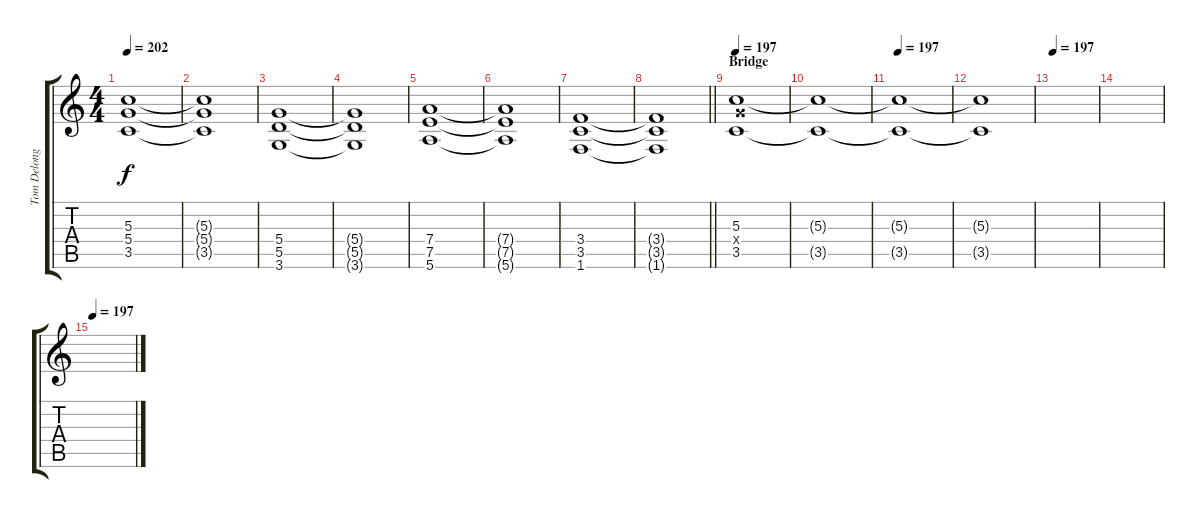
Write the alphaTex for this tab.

\track ("Tom Delonge - Guitar" "Tom Delong") {instrument distortionguitar}
\staff {score tabs}
\tuning (E4 B3 G3 D3 A2 E2) {hide}
\ts (4 4)
\tempo 202
\clef g2
\ks c
(5.3 5.4 3.5).1{dy f} |
(5.3{t} 5.4{t} 3.5{t}).1 |
(5.4 5.5 3.6).1 |
(5.4{t} 5.5{t} 3.6{t}).1 |
(7.4 7.5 5.6).1 |
(7.4{t} 7.5{t} 5.6{t}).1 |
(3.4 3.5 1.6).1 |
\barLineRight lightlight
(3.4{t} 3.5{t} 1.6{t}).1 |
\section ("" "Bridge")
\tempo 197
(5.3 5.4{x} 3.5).1{volume 4} |
(5.3{t} 3.5{t}).1 |
\tempo 197
(5.3{t} 3.5{t}).1 |
(5.3{t} 3.5{t}).1 |
\tempo 197
|
|
\tempo 197
